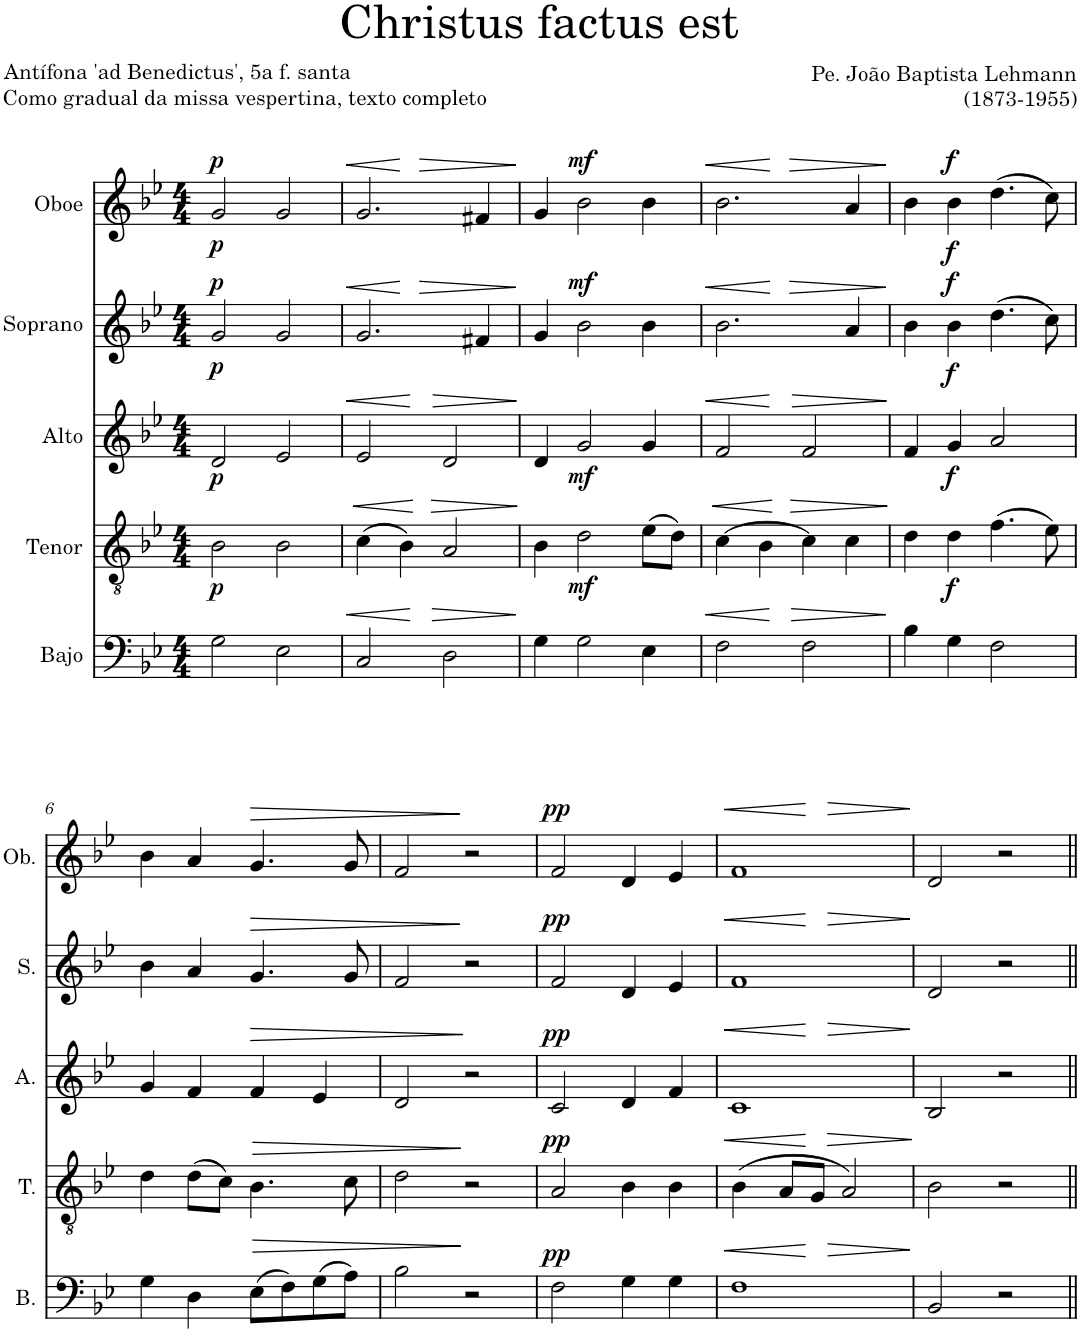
**kern	**dynam	**kern	**dynam	**kern	**dynam	**kern	**dynam	**kern	**dynam
*part5	*part5	*part4	*part4	*part3	*part3	*part2	*part2	*part1	*part1
*staff5	*staff5	*staff4	*staff4	*staff3	*staff3	*staff2	*staff2	*staff1	*staff1
*I"Bajo	*	*I"Tenor	*	*I"Alto	*	*I"Soprano	*	*I"Oboe	*
*I'B.	*	*I'T.	*	*I'A.	*	*I'S.	*	*I'Ob.	*
*clefF4	*	*clefGv2	*	*clefG2	*	*clefG2	*	*clefG2	*
*k[b-e-]	*	*k[b-e-]	*	*k[b-e-]	*	*k[b-e-]	*	*k[b-e-]	*
*M4/4	*	*M4/4	*	*M4/4	*	*M4/4	*	*M4/4	*
=1	=1	=1	=1	=1	=1	=1	=1	=1	=1
!	!	!	!LO:DY:b	!	!LO:DY:b	!	!LO:DY:a	!	!
!	!	!	!	!	!	!	!LO:DY:n=1:b	!	!LO:DY:a
!	!	!	!	!	!	!	!	!	!LO:DY:n=1:b
2G\	.	2B-\	p	2d/	p	2g/	p p	2g/	p p
2E-\	.	2B-\	.	2e-/	.	2g/	.	2g/	.
=2	=2	=2	=2	=2	=2	=2	=2	=2	=2
!	!LO:HP:b	!	!LO:HP:b	!	!LO:HP:b	!	!LO:HP:b	!	!LO:HP:b
2C/	<	(>4c\	<	2e-/	<	2.g/	<	2.g/	<
.	.	4B-\)	.	.	.	.	.	.	.
!	!LO:HP:n=1:b	!	!LO:HP:n=1:b	!	!LO:HP:n=1:b	!	!	!	!
2D\	[ >	2A/	[ >	2d/	[ >	.	.	.	.
!	!	!	!	!	!	!	!LO:HP:n=1:b	!	!LO:HP:n=1:b
.	.	.	.	.	.	4f#X/	[ >	4f#X/	[ >
.	]	.	]	.	]	.	]	.	]
=3	=3	=3	=3	=3	=3	=3	=3	=3	=3
4G\	.	4B-\	.	4d/	.	4g/	.	4g/	.
!	!	!	!LO:DY:b	!	!LO:DY:b	!	!LO:DY:a	!	!LO:DY:a
2G\	.	2d\	mf	2g/	mf	2b-\	mf	2b-\	mf
4E-\	.	(>8e-\L	.	4g/	.	4b-\	.	4b-\	.
.	.	8d\J)	.	.	.	.	.	.	.
=4	=4	=4	=4	=4	=4	=4	=4	=4	=4
!	!LO:HP:b	!	!LO:HP:b	!	!LO:HP:b	!	!LO:HP:b	!	!LO:HP:b
2F\	<	[>4c\	<	2f/	<	2.b-\	<	2.b-\	<
.	.	4B-\	.	.	.	.	.	.	.
!	!LO:HP:n=1:b	!	!LO:HP:n=1:b	!	!LO:HP:n=1:b	!	!	!	!
2F\	[ >	4c\]	[ >	2f/	[ >	.	.	.	.
!	!	!	!	!	!	!	!LO:HP:n=1:b	!	!LO:HP:n=1:b
.	.	4c\	.	.	.	4a/	[ >	4a/	[ >
.	]	.	]	.	]	.	]	.	]
=5	=5	=5	=5	=5	=5	=5	=5	=5	=5
4B-\	.	4d\	.	4f/	.	4b-\	.	4b-\	.
!	!	!	!LO:DY:b	!	!LO:DY:b	!	!LO:DY:a	!	!
!	!	!	!	!	!	!	!LO:DY:n=1:b	!	!LO:DY:a
!	!	!	!	!	!	!	!	!	!LO:DY:n=1:b
4G\	.	4d\	f	4g/	f	4b-\	f f	4b-\	f f
2F\	.	(>4.f\	.	2a/	.	(>4.dd\	.	(>4.dd\	.
.	.	8e-\)	.	.	.	8cc\)	.	8cc\)	.
!!LO:LB:g=z
=6	=6	=6	=6	=6	=6	=6	=6	=6	=6
4G\	.	4d\	.	4g/	.	4b-\	.	4b-\	.
4D\	.	(>8d\L	.	4f/	.	4a/	.	4a/	.
.	.	8c\J)	.	.	.	.	.	.	.
!	!LO:HP:b	!	!LO:HP:b	!	!LO:HP:b	!	!LO:HP:b	!	!LO:HP:b
(>8E-\L	>	4.B-\	>	4f/	>	4.g/	>	4.g/	>
8F\)	.	.	.	.	.	.	.	.	.
(>8G\	.	.	.	4e-/	.	.	.	.	.
8A\J)	.	8c\	.	.	.	8g/	.	8g/	.
=7	=7	=7	=7	=7	=7	=7	=7	=7	=7
2B-\	.	2d\	.	2d/	.	2f/	.	2f/	.
2r	]	2r	]	2r	]	2r	]	2r	]
=8	=8	=8	=8	=8	=8	=8	=8	=8	=8
!	!LO:DY:a	!	!LO:DY:a	!	!LO:DY:a	!	!LO:DY:a	!	!LO:DY:a
2F\	pp	2A/	pp	2c/	pp	2f/	pp	2f/	pp
4G\	.	4B-\	.	4d/	.	4d/	.	4d/	.
4G\	.	4B-\	.	4f/	.	4e-/	.	4e-/	.
=9	=9	=9	=9	=9	=9	=9	=9	=9	=9
!	!LO:HP:b	!	!	!	!	!	!	!	!
!	!LO:HP:n=1:b	!	!LO:HP:b	!	!LO:HP:b	!	!	!	!
!	!	!	!	!	!LO:HP:n=1:b	!	!LO:HP:b	!	!
!	!	!	!	!	!	!	!LO:HP:n=1:b	!	!LO:HP:b
!	!	!	!	!	!	!	!	!	!LO:HP:n=1:b
1F	< >	(>4B-\	<	1c	< >	1f	< >	1f	< >
.	.	8A/L	.	.	.	.	.	.	.
.	.	8G/J	[	.	.	.	.	.	.
!	!	!	!LO:HP:b	!	!	!	!	!	!
.	.	2A/)	>	.	.	.	.	.	.
.	[	.	]	.	[	.	[	.	[
=10	=10	=10	=10	=10	=10	=10	=10	=10	=10
2BB-/	.	2B-\	.	2B-/	.	2d/	.	2d/	.
2r	]	2r	.	2r	]	2r	]	2r	]
=||	=||	=||	=||	=||	=||	=||	=||	=||	=||
*-	*-	*-	*-	*-	*-	*-	*-	*-	*-
